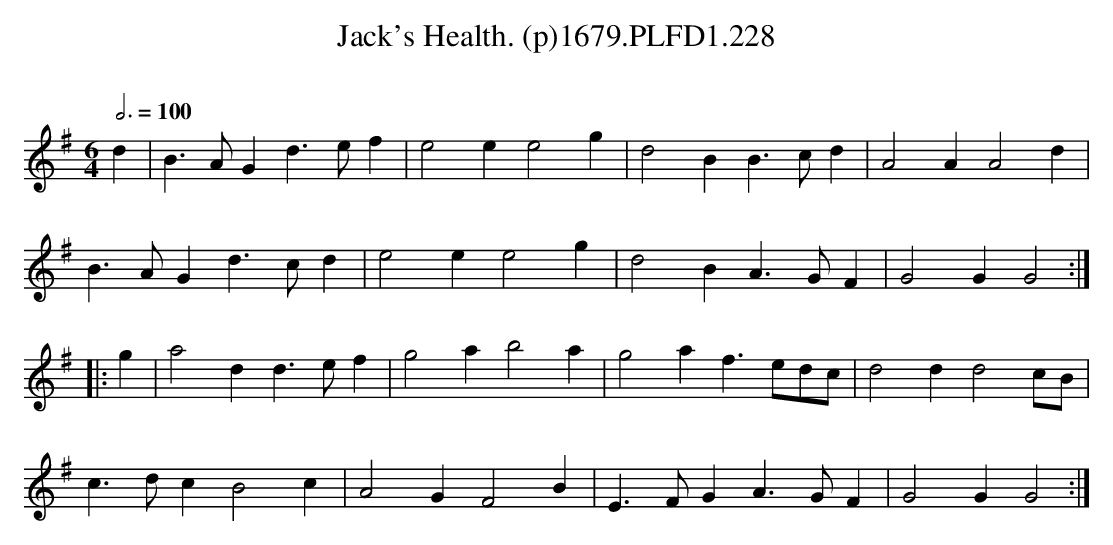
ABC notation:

X:1
T:Jack's Health. (p)1679.PLFD1.228
M:6/4
L:1/4
Q:3/4=100
O:
K:G
d|B>AGd>ef|e2ee2g|d2BB>cd|A2AA2d|
B>AGd>cd|e2ee2g|d2BA>GF|G2GG2:|
|:g|a2dd>ef|g2ab2a|g2af>ed/c/|d2dd2c/B/|
c>dcB2c|A2GF2B|E>FGA>GF|G2GG2:|
